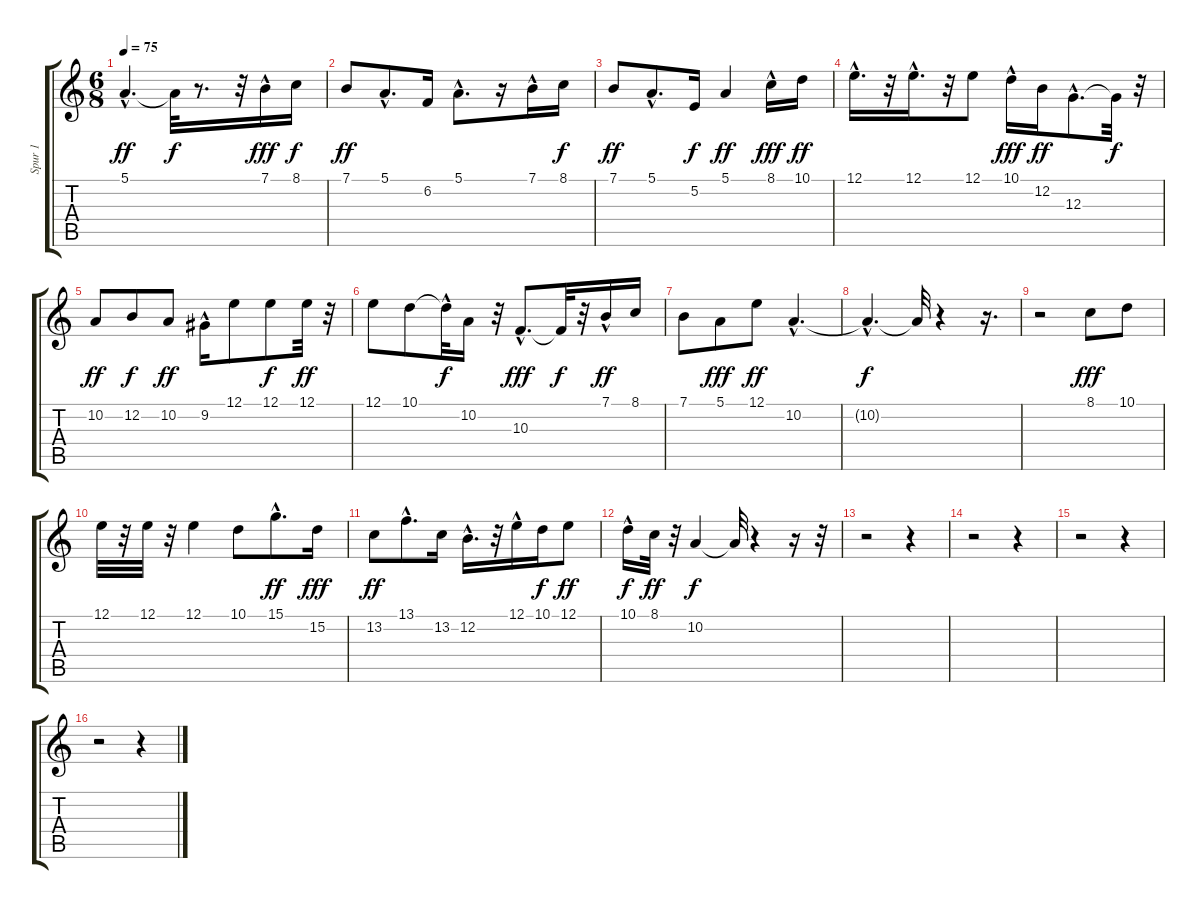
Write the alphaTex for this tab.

\track ("Spur 1" "Spur 1") {instrument piccolo}
\staff {score tabs}
\tuning (E4 B3 G3 D3 A2 E2) {hide}
\ts (6 8)
\tempo 75
\clef g2
\ks c
5.1{hac}.4{d dy ff} 5.1{t}.32{dy f} r.8{d} r.32 7.1{hac}.16{dy fff} 8.1.16{dy f} |
7.1.8{dy ff} 5.1{hac}.8{d} 6.2.16 5.1{hac}.8{d} r.16 7.1{hac}.16 8.1.16{dy f} |
7.1.8{dy ff} 5.1{hac}.8{d} 5.2.16{dy f} 5.1.4{dy ff} 8.1{hac}.16{dy fff} 10.1.16{dy ff} |
12.1{hac}.16{d} r.32 12.1{hac}.16{d} r.32 12.1.8 10.1{hac}.16{dy fff} 12.2.16{dy ff} 12.3{hac}.8{d} 12.3{t}.32{dy f} r.32 |
10.2.8{dy ff} 12.2.8{dy f} 10.2.8{dy ff} 9.2{hac}.16 12.1.8 12.1.8{dy f} 12.1.32{dy ff} r.32 |
12.1.8 10.1.8 10.1{hac t}.32{dy f} 10.2.16 r.32 10.3{hac}.8{d dy fff} 10.3{t}.32{dy f} r.32 7.1{hac}.16{dy ff} 8.1.16 |
7.1.8 5.1.8{dy fff} 12.1.8{dy ff} 10.2{hac}.4{d} |
10.2{hac t}.4{d dy f} 10.2{t}.32 r.4 r.16{d} |
r.2 8.1.8{dy fff} 10.1.8 |
12.1.32 r.32 12.1.32 r.32 12.1.4 10.1.8 15.1{hac}.8{d dy ff} 15.2.16{dy fff} |
13.2.8{dy ff} 13.1{hac}.8{d} 13.2.16 12.2{hac}.16{d} r.32 12.1{hac}.16 10.1.16{dy f} 12.1.8{dy ff} |
10.1{hac}.16{dy f} 8.1.32{dy ff} r.32 10.2.4{dy f} 10.2{t}.32 r.4 r.16 r.32 |
r.2 r.4 |
r.2 r.4 |
r.2 r.4 |
r.2 r.4
